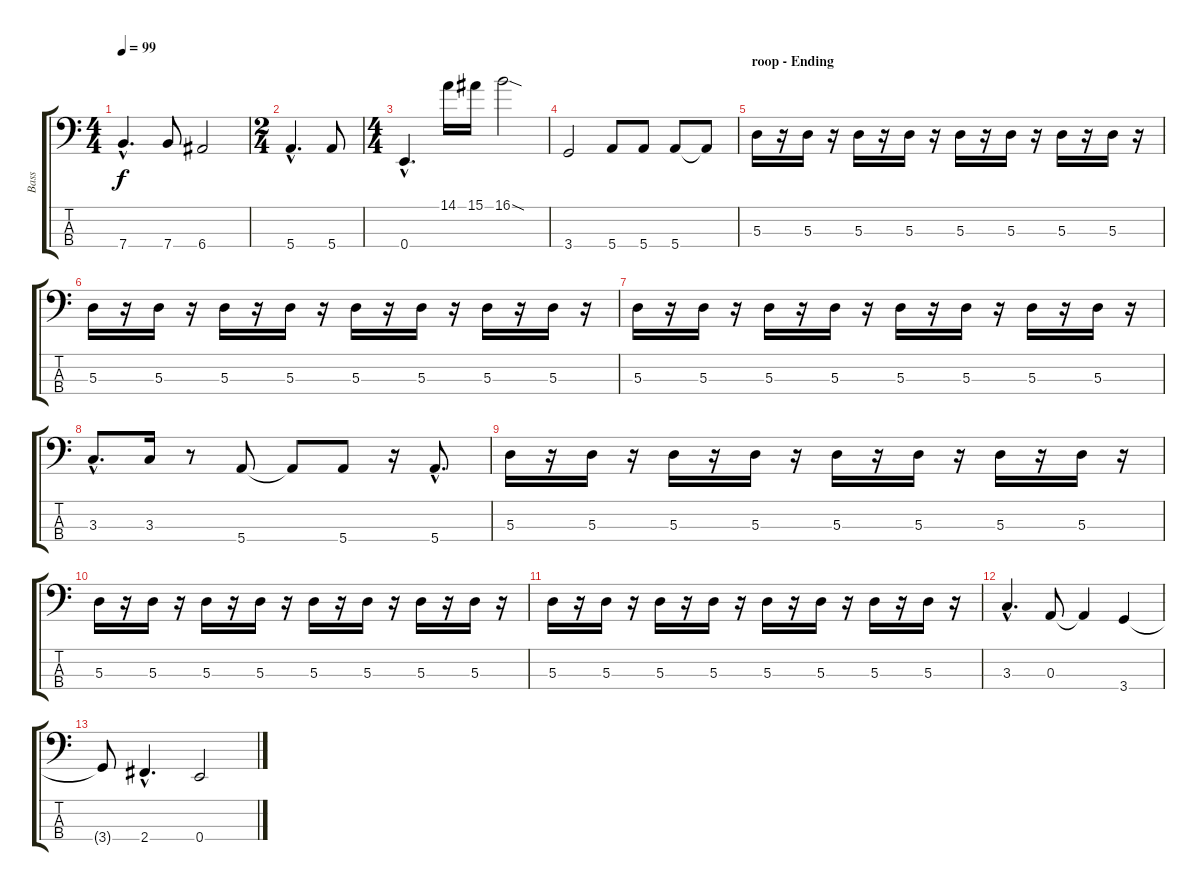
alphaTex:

\track ("Bass" "Bass") {instrument electricbasspick}
\staff {score tabs}
\tuning (G2 D2 A1 E1) {hide}
\ts (4 4)
\tempo 99
\clef f4
\ks c
7.4{hac}.4{d dy f} 7.4.8 6.4.2 |
\ts (2 4)
5.4{hac}.4{d} 5.4.8 |
\ts (4 4)
0.4{hac}.4{d} 14.1.16 15.1.16 16.1{sod}.2 |
3.4.2 5.4.8 5.4.8 5.4.8 5.4{t}.8 |
\section ("" "roop - Ending")
5.3.16 r.16 5.3.16 r.16 5.3.16 r.16 5.3.16 r.16 5.3.16 r.16 5.3.16 r.16 5.3.16 r.16 5.3.16 r.16 |
5.3.16 r.16 5.3.16 r.16 5.3.16 r.16 5.3.16 r.16 5.3.16 r.16 5.3.16 r.16 5.3.16 r.16 5.3.16 r.16 |
5.3.16 r.16 5.3.16 r.16 5.3.16 r.16 5.3.16 r.16 5.3.16 r.16 5.3.16 r.16 5.3.16 r.16 5.3.16 r.16 |
3.3{hac}.8{d} 3.3.16 r.8 5.4.8 5.4{t}.8 5.4.8 r.16 5.4{hac}.8{d} |
5.3.16 r.16 5.3.16 r.16 5.3.16 r.16 5.3.16 r.16 5.3.16 r.16 5.3.16 r.16 5.3.16 r.16 5.3.16 r.16 |
5.3.16 r.16 5.3.16 r.16 5.3.16 r.16 5.3.16 r.16 5.3.16 r.16 5.3.16 r.16 5.3.16 r.16 5.3.16 r.16 |
5.3.16 r.16 5.3.16 r.16 5.3.16 r.16 5.3.16 r.16 5.3.16 r.16 5.3.16 r.16 5.3.16 r.16 5.3.16 r.16 |
3.3{hac}.4{d} 0.3.8 0.3{t}.4 3.4.4 |
3.4{t}.8 2.4{hac}.4{d} 0.4.2
